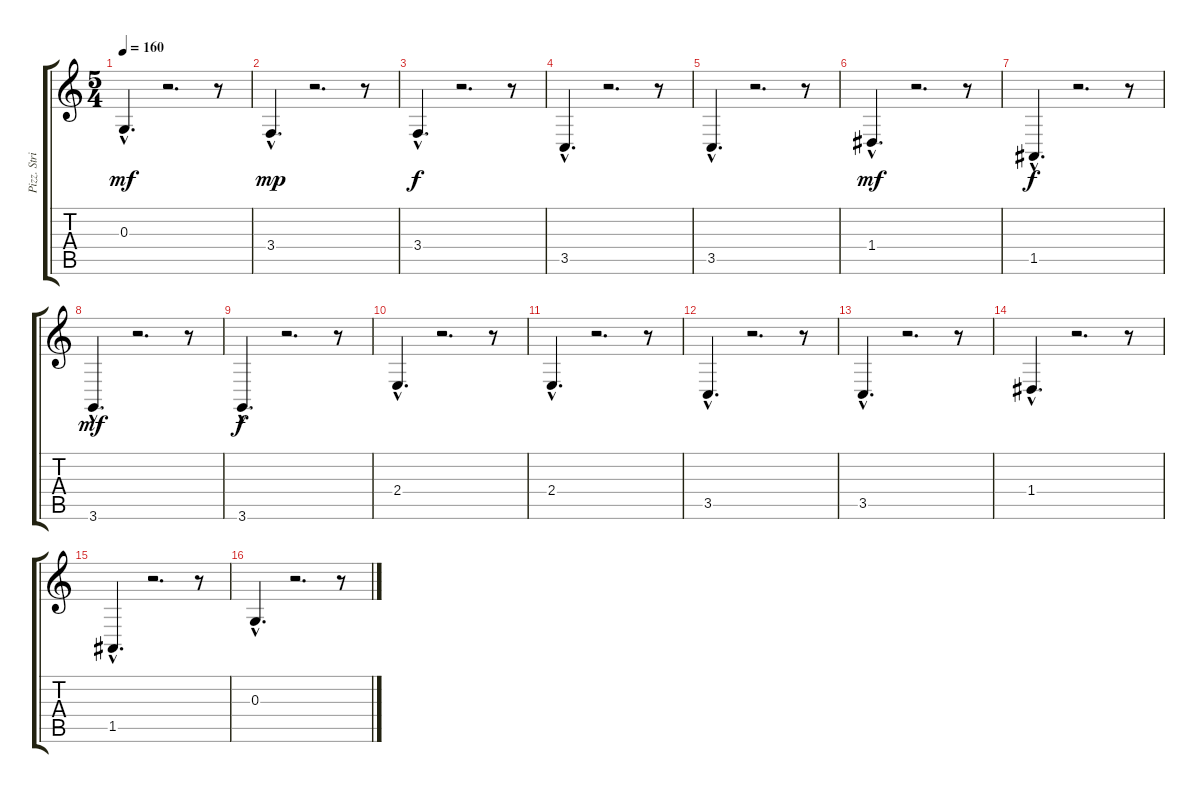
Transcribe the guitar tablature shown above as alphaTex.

\track ("Pizz. Strings 2" "Pizz. Stri") {instrument pizzicatostrings}
\staff {score tabs}
\tuning (E4 B3 G3 D3 A2 E2) {hide}
\ts (5 4)
\tempo 160
\clef g2
\ks c
0.3{hac}.4{d dy mf} r.2{d} r.8 |
3.4{hac}.4{d dy mp} r.2{d} r.8 |
3.4{hac}.4{d dy f} r.2{d} r.8 |
3.5{hac}.4{d} r.2{d} r.8 |
3.5{hac}.4{d} r.2{d} r.8 |
1.4{hac}.4{d dy mf} r.2{d} r.8 |
1.5{hac}.4{d dy f} r.2{d} r.8 |
3.6{hac}.4{d dy mf} r.2{d} r.8 |
3.6{hac}.4{d dy f} r.2{d} r.8 |
2.4{hac}.4{d} r.2{d} r.8 |
2.4{hac}.4{d} r.2{d} r.8 |
3.5{hac}.4{d} r.2{d} r.8 |
3.5{hac}.4{d} r.2{d} r.8 |
1.4{hac}.4{d} r.2{d} r.8 |
1.5{hac}.4{d} r.2{d} r.8 |
0.3{hac}.4{d} r.2{d} r.8
